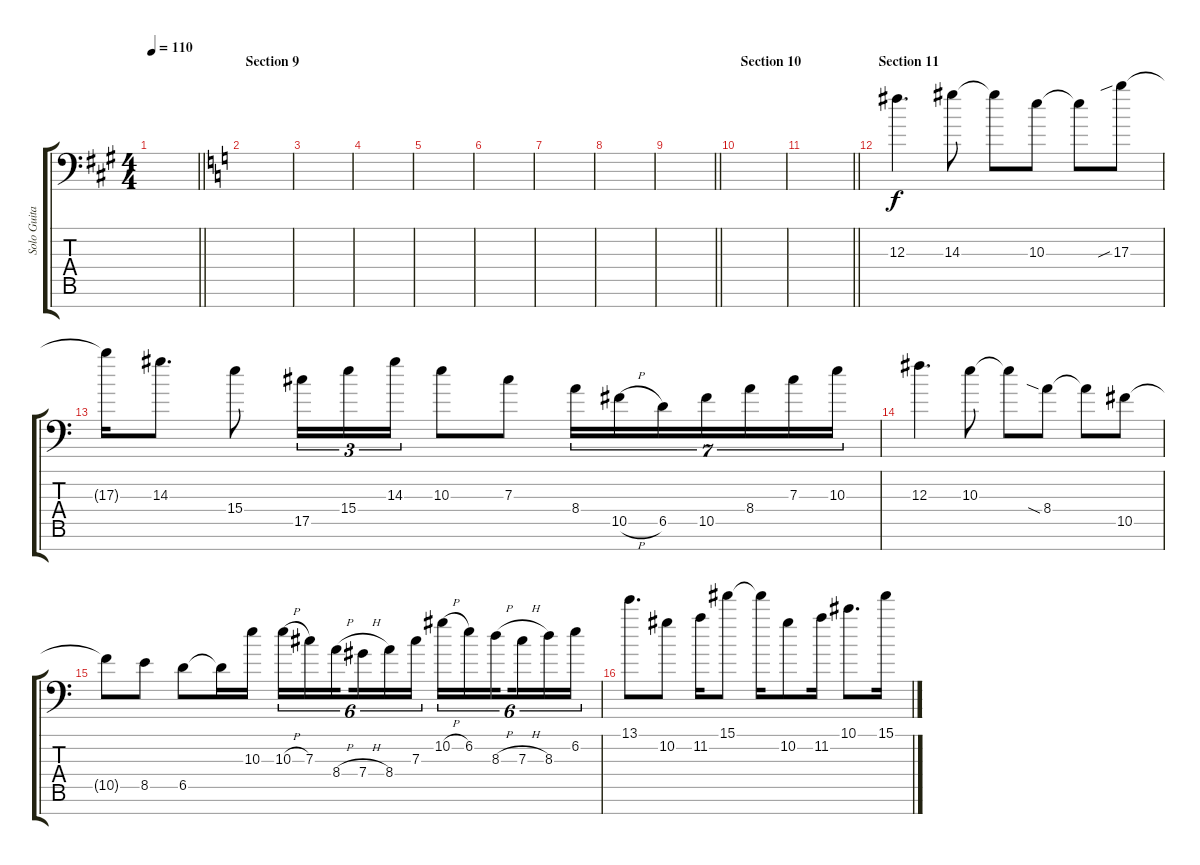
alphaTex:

\track ("Solo Guitar" "Solo Guita") {instrument distortionguitar}
\staff {score tabs}
\tuning (Eb4 Bb3 Gb3 Db3 Ab2 Eb2 Ab1) {hide}
\ts (4 4)
\tempo 110
\clef f4
\barLineRight lightlight
\ks f#minor
|
\section ("" "Section 9")
\ks c
|
|
|
|
|
|
|
\barLineRight lightlight
|
\section ("" "Section 10")
|
\barLineRight lightlight
|
\section ("" "Section 11")
12.3.4{d} 14.3.8 14.3{t}.8 10.3.8 10.3{t}.8 17.3{sib}.8 |
17.3{t}.16 14.3.8{d} 15.4.8 17.5.16{tu (3 2)} 15.4.16{tu (3 2)} 14.3.16{tu (3 2)} 10.3.8 7.3.8 8.4.16{tu (7 4)} 10.5{h}.16{tu (7 4)} 6.5.16{tu (7 4)} 10.5.16{tu (7 4)} 8.4.16{tu (7 4)} 7.3.16{tu (7 4)} 10.3.16{tu (7 4)} |
12.3.4{d} 10.3.8 10.3{t}.8 8.4{sia}.8 8.4{t}.8 10.5.8 |
10.5{t}.8 8.5.8 6.5.8 6.5{t}.16 10.3.16 10.3{h}.16{tu (6 4)} 7.3.16{tu (6 4)} 8.4{h}.16{tu (6 4) beam splitsecondary} 7.4{h}.16{tu (6 4)} 8.4.16{tu (6 4)} 7.3.16{tu (6 4)} 10.2{h}.16{tu (6 4)} 6.2.16{tu (6 4)} 8.3{h}.16{tu (6 4) beam splitsecondary} 7.3{h}.16{tu (6 4)} 8.3.16{tu (6 4)} 6.2.16{tu (6 4)} |
13.1.8{d} 10.2.8 11.2.16 15.1.8 15.1{t}.16 10.2.8 11.2.16 10.1.8{d} 15.1.16
